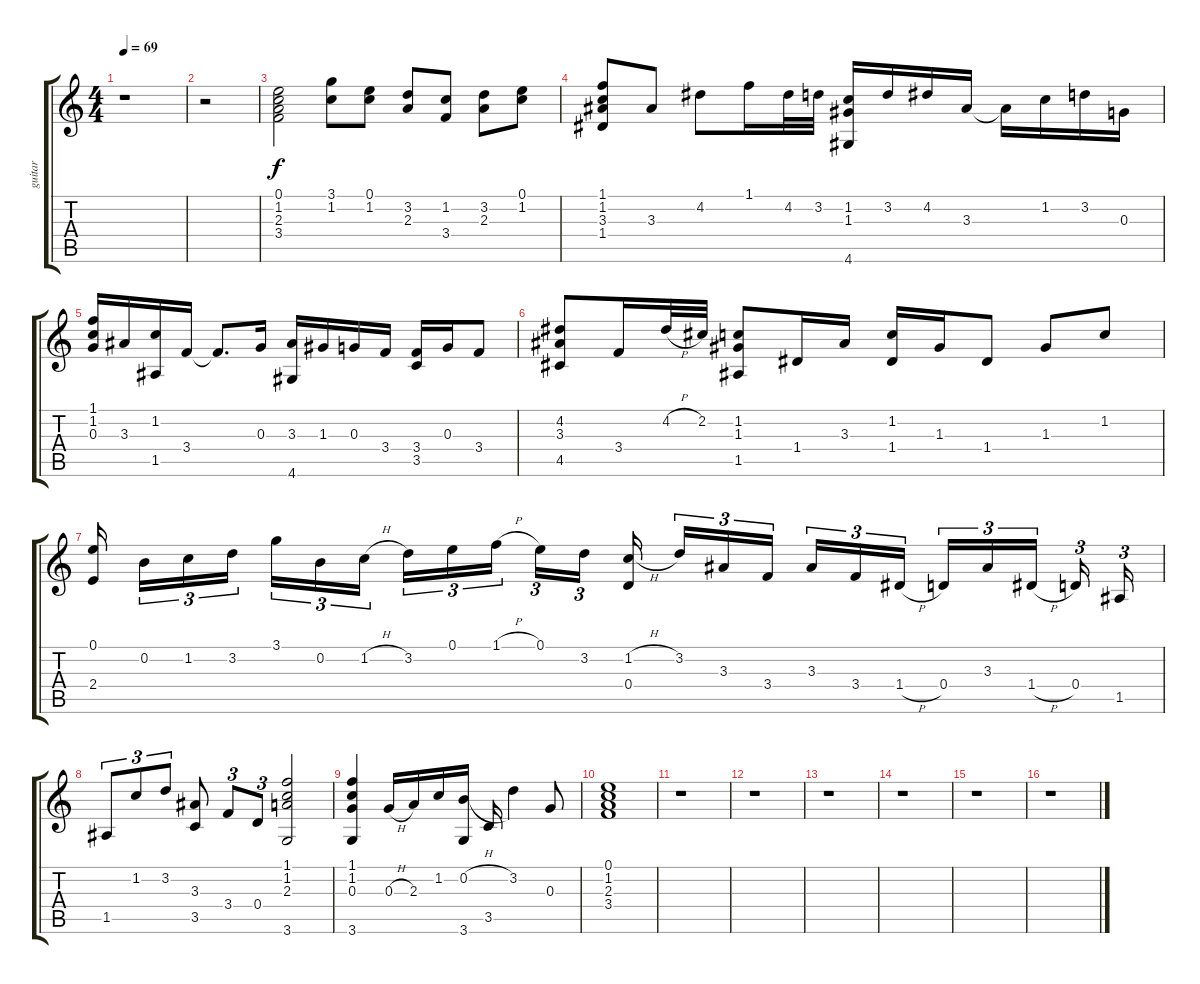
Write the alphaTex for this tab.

\track ("guitar" "guitar") {instrument acousticguitarsteel}
\staff {score tabs}
\tuning (E4 B3 G3 D3 A2 E2) {hide}
\ts (4 4)
\tempo 69
\clef g2
\ks c
r.1{dy f} |
r.2 |
(0.1 1.2 2.3 3.4).2 (3.1 1.2).8 (0.1 1.2).8 (3.2 2.3).8 (1.2 3.4).8 (3.2 2.3).8 (0.1 1.2).8 |
(1.1 1.2 3.3 1.4).8 3.3.8 4.2.8 1.1.16 4.2.32 3.2.32 (1.2 1.3 4.6).16 3.2.16 4.2.16 3.3.16 3.3{t}.16 1.2.16 3.2.16 0.3.16 |
(1.1 1.2 0.3).16 3.3.16 (1.2 1.5).16 3.4.16 3.4{t}.8{d} 0.3.16 (3.3 4.6).16 1.3.16 0.3.16 3.4.16 (3.4 3.5).16 0.3.16 3.4.8 |
(4.2 3.3 4.5).8 3.4.16 4.2{h}.32 2.2.32 (1.2 1.3 1.5).8 1.4.16 3.3.16 (1.2 1.4).16 1.3.16 1.4.8 1.3.8 1.2.8 |
(0.1 2.4).16 0.2.16{tu (3 2)} 1.2.16{tu (3 2)} 3.2.16{tu (3 2)} 3.1.16{tu (3 2)} 0.2.16{tu (3 2)} 1.2{h}.16{tu (3 2)} 3.2.16{tu (3 2)} 0.1.16{tu (3 2)} 1.1{h}.16{tu (3 2)} 0.1.16{tu (3 2)} 3.2.16{tu (3 2)} (1.2{h} 0.4).16 3.2.16{tu (3 2)} 3.3.16{tu (3 2)} 3.4.16{tu (3 2)} 3.3.16{tu (3 2)} 3.4.16{tu (3 2)} 1.4{h}.16{tu (3 2)} 0.4.16{tu (3 2)} 3.3.16{tu (3 2)} 1.4{h}.16{tu (3 2)} 0.4.16{tu (3 2)} 1.5.16{tu (3 2)} |
1.5.8{tu (3 2)} 1.2.8{tu (3 2)} 3.2.8{tu (3 2)} (3.3 3.5).8 3.4.8{tu (3 2)} 0.4.8{tu (3 2)} (1.1 1.2 2.3 3.6).2 |
(1.1 1.2 0.3 3.6).4 0.3{h}.16 2.3.16 1.2.16 (0.2{h} 3.6).16 3.5.16 3.2.4 0.3.8 |
(0.1 1.2 2.3 3.4).1 |
r.1 |
r.1 |
r.1 |
r.1 |
r.1 |
r.1
